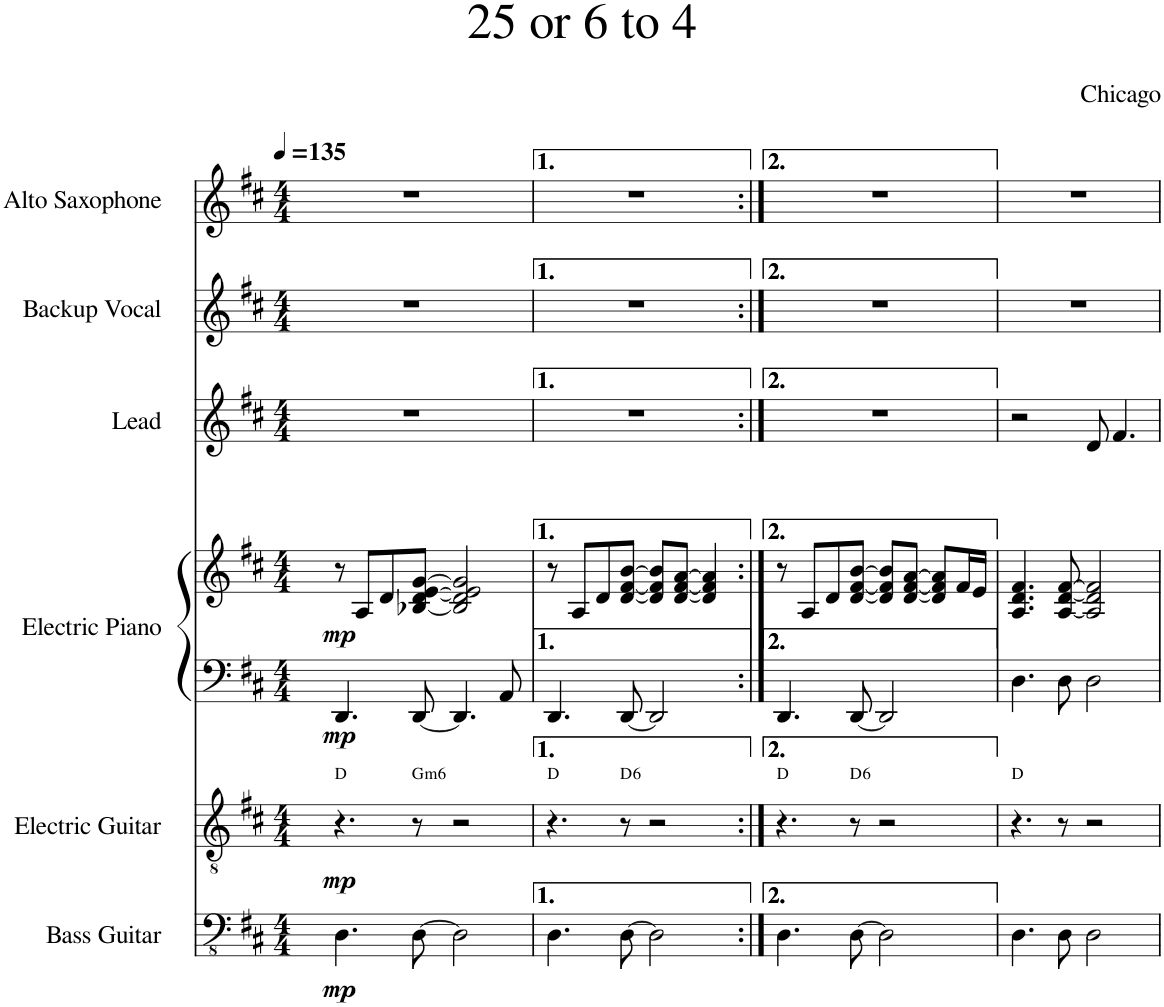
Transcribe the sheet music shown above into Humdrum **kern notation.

**kern	**dynam	**kern	**dynam	**harte	**kern	**kern	**dynam	**kern	**kern	**kern
*part6	*part6	*part5	*part5	*part5	*part4	*part4	*part4	*part3	*part2	*part1
*staff7	*staff7	*staff6	*staff6	*	*staff5	*staff4	*staff4/5	*staff3	*staff2	*staff1
*I"Bass Guitar	*	*I"Electric Guitar	*	*	*I"Electric Piano	*	*	*I"Lead	*I"Backup Vocal	*I"Alto Saxophone
*I'B. Guit.	*	*I'El. Guit.	*	*	*I'El. Pno.	*	*	*I'Lead	*I'Bkup.	*I'A. Sax.
*clefFv4	*	*clefGv2	*	*	*clefF4	*clefG2	*	*clefG2	*clefG2	*clefG2
*	*	*	*	*	*	*	*	*	*	*ITrd5c9
*k[f#c#]	*	*k[f#c#]	*	*	*k[f#c#]	*k[f#c#]	*	*k[f#c#]	*k[f#c#]	*k[f#c#]
*M4/4	*	*M4/4	*	*	*M4/4	*M4/4	*	*M4/4	*M4/4	*M4/4
*MM135	*	*MM135	*	*	*MM135	*MM135	*	*MM135	*MM135	*MM135
=1	=1	=1	=1	=1	=1	=1	=1	=1	=1	=1
!	!LO:DY:b	!	!LO:DY:b	!	!	!	!LO:DY:b=2	!	!	!
!	!	!	!	!	!	!	!LO:DY:n=1:b	!	!	!
4.DD\	mp	4.r	mp	D:maj	4.DD/	8r	mp mp	1r	1r	1r
.	.	.	.	.	.	8A/L	.	.	.	.
.	.	.	.	.	.	8d/	.	.	.	.
!	!	!	!	!LO:H:kt=m6	!	!	!	!	!	!
[8DD\	.	8r	.	G:min6	[8DD/	[8B-X/ [8d/ [8e/ [8g/J	.	.	.	.
2DD\]	.	2r	.	.	4.DD/]	2B-/] 2d/] 2e/] 2g/]	.	.	.	.
.	.	.	.	.	8AA/	.	.	.	.	.
=2	=2	=2	=2	=2	=2	=2	=2	=2	=2	=2
4.DD\	.	4.r	.	D:maj	4.DD/	8r	.	1r	1r	1r
.	.	.	.	.	.	8A/L	.	.	.	.
.	.	.	.	.	.	8d/	.	.	.	.
!	!	!	!	!LO:H:kt=6	!	!	!	!	!	!
[8DD\	.	8r	.	D:maj6	[8DD/	[8d/ [8f#/ [8b/J	.	.	.	.
2DD\]	.	2r	.	.	2DD/]	8d/] 8f#/] 8b/]L	.	.	.	.
.	.	.	.	.	.	[8d/ [8f#/ [8a/J	.	.	.	.
.	.	.	.	.	.	4d/] 4f#/] 4a/]	.	.	.	.
=3:|!	=3:|!	=3:|!	=3:|!	=3:|!	=3:|!	=3:|!	=3:|!	=3:|!	=3:|!	=3:|!
4.DD\	.	4.r	.	D:maj	4.DD/	8r	.	1r	1r	1r
.	.	.	.	.	.	8A/L	.	.	.	.
.	.	.	.	.	.	8d/	.	.	.	.
!	!	!	!	!LO:H:kt=6	!	!	!	!	!	!
[8DD\	.	8r	.	D:maj6	[8DD/	[8d/ [8f#/ [8b/J	.	.	.	.
2DD\]	.	2r	.	.	2DD/]	8d/] 8f#/] 8b/]L	.	.	.	.
.	.	.	.	.	.	[8d/ [8f#/ [8a/J	.	.	.	.
.	.	.	.	.	.	8d/] 8f#/] 8a/]L	.	.	.	.
.	.	.	.	.	.	16f#/L	.	.	.	.
.	.	.	.	.	.	16e/JJ	.	.	.	.
=4	=4	=4	=4	=4	=4	=4	=4	=4	=4	=4
4.DD\	.	4.r	.	D:maj	4.D\	4.A/ 4.d/ 4.f#/	.	2r	1r	1r
8DD\	.	8r	.	.	8D\	[8A/ [8d/ [8f#/	.	.	.	.
2DD\	.	2r	.	.	2D\	2A/] 2d/] 2f#/]	.	8d/	.	.
.	.	.	.	.	.	.	.	4.f#/	.	.
=	=	=	=	=	=	=	=	=	=	=
*-	*-	*-	*-	*-	*-	*-	*-	*-	*-	*-
